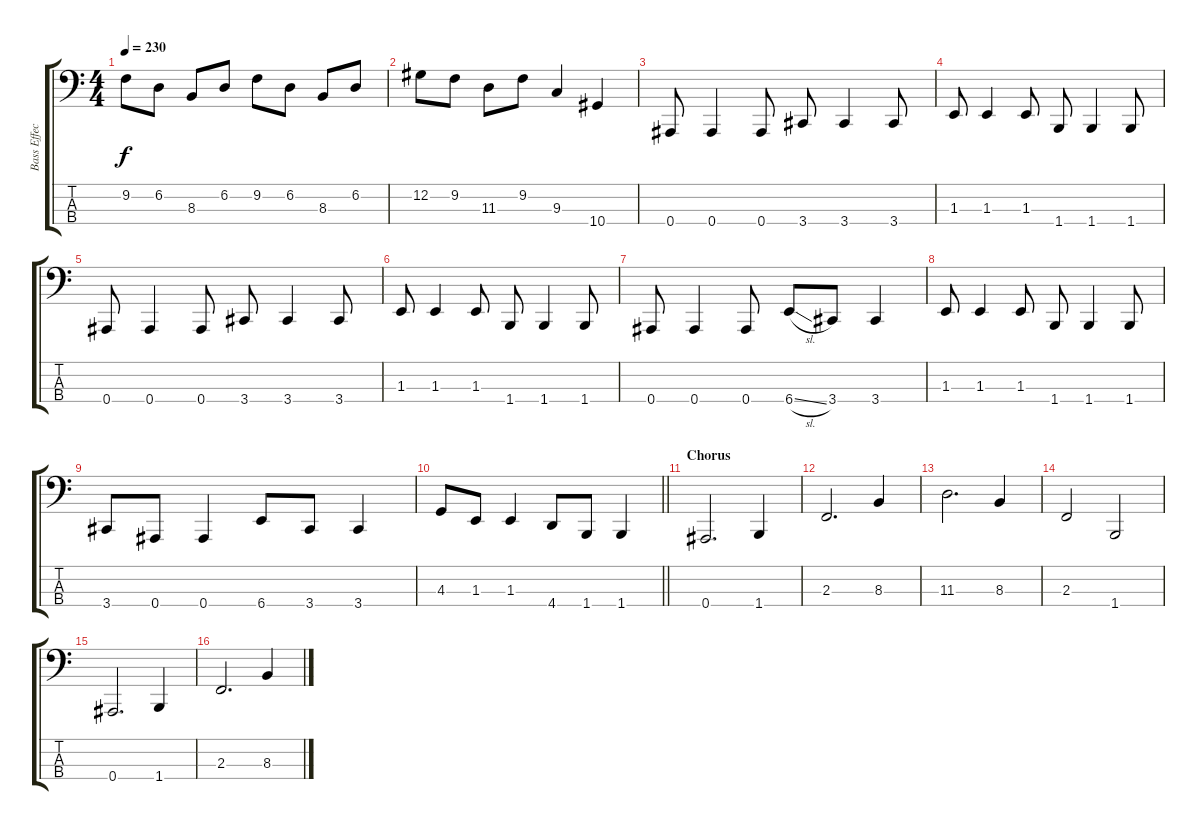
\track ("Bass Effect" "Bass Effec") {instrument overdrivenguitar}
\staff {score tabs}
\tuning (Db2 Ab1 Eb1 Bb0) {hide}
\ts (4 4)
\tempo 230
\clef f4
\ks c
9.2.8{dy f} 6.2.8 8.3.8 6.2.8 9.2.8 6.2.8 8.3.8 6.2.8 |
12.2.8 9.2.8 11.3.8 9.2.8 9.3.4 10.4.4 |
0.4.8 0.4.4 0.4.8 3.4.8 3.4.4 3.4.8 |
1.3.8 1.3.4 1.3.8 1.4.8 1.4.4 1.4.8 |
0.4.8 0.4.4 0.4.8 3.4.8 3.4.4 3.4.8 |
1.3.8 1.3.4 1.3.8 1.4.8 1.4.4 1.4.8 |
0.4.8 0.4.4 0.4.8 6.4{sl}.8 3.4.8 3.4.4 |
1.3.8 1.3.4 1.3.8 1.4.8 1.4.4 1.4.8 |
3.4.8 0.4.8 0.4.4 6.4.8 3.4.8 3.4.4 |
\barLineRight lightlight
4.3.8 1.3.8 1.3.4 4.4.8 1.4.8 1.4.4 |
\section ("" "Chorus")
0.4.2{d} 1.4.4 |
2.3.2{d} 8.3.4 |
11.3.2{d} 8.3.4 |
2.3.2 1.4.2 |
0.4.2{d} 1.4.4 |
2.3.2{d} 8.3.4
